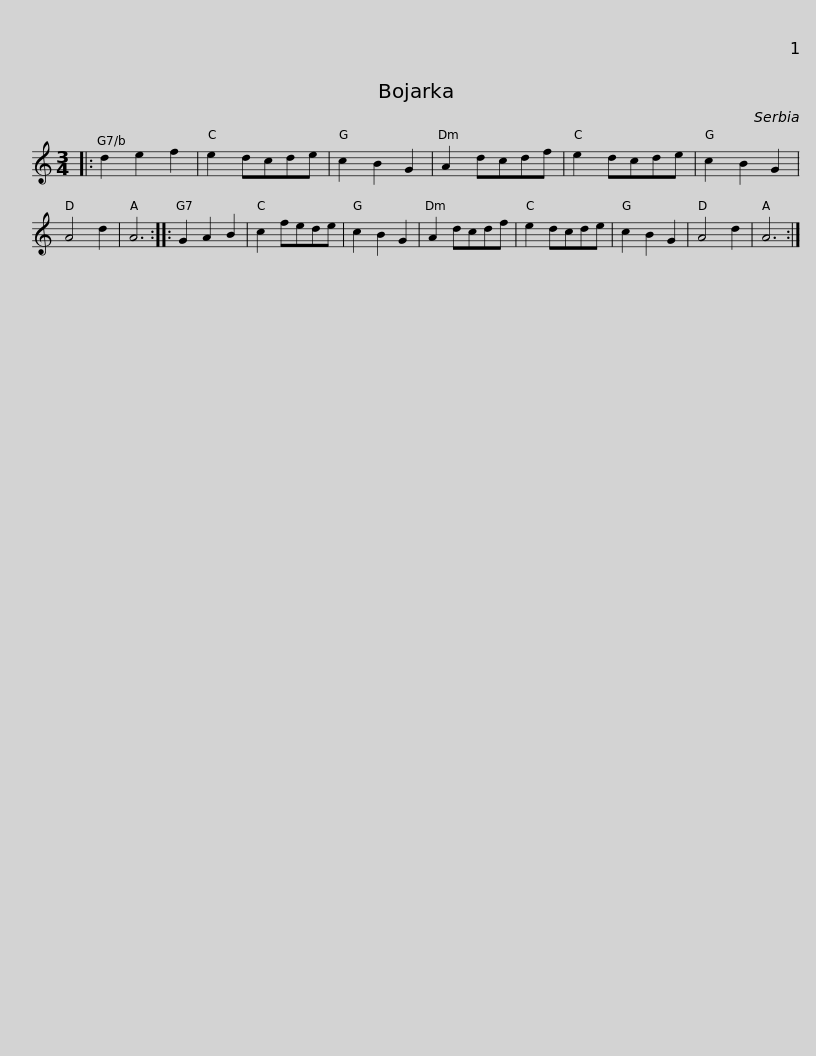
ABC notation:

X:1
L:1/8
M:3/4
I:linebreak $
K:C
V:1 treble
V:1
|: d2 e2 f2 | e2 dcde | c2 B2 G2 | A2 dcdf | e2 dcde | %5
 c2 B2 G2 | A4 d2 | A6 :: G2 A2 B2 | c2 fede | %10
 c2 B2 G2 |$ A2 dcdf | e2 dcde | c2 B2 G2 | A4 d2 | %15
 A6 :| %16
